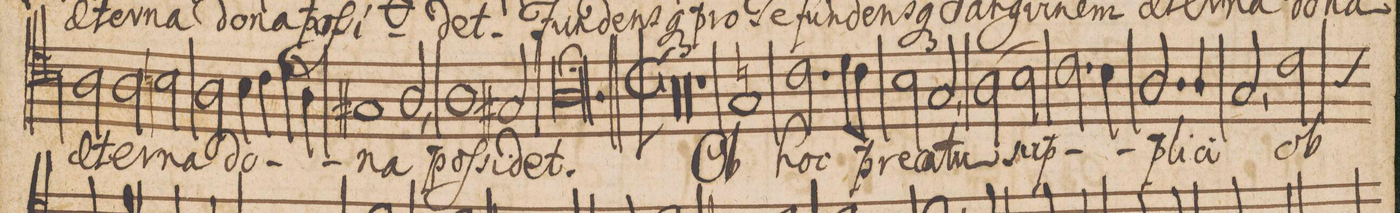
**kern	**text	**dynam
*I"Tenore	*	*
*clefC4	*	*
*k[]	*	*
*met(C|)	*	*
*M3/2	*	*
2A\	ae-	.
2A\	-ter-	.
2Bn\	-na	.
=122	=122	=122
2A\	do-	.
4B\	.	.
4c\	.	.
(4d\	.	.
4A\)	.	.
=123	=123	=123
1G#X/	.	.
2A/,<	-na	.
=124	=124	=124
1A\	poſ-	.
2G#X/	-si-	.
=125	=125	=125
0.A\;	-det.	.
=126||	=126||	=126||
*M2/2	*	*
*met(C|)	*	*
*mmet(C|)	*	*
00r	.	.
=127	=127	=127
=128	=128	=128
=129	=129	=129
=130	=130	=130
00r	.	.
=131	=131	=131
=132	=132	=132
=133	=133	=133
=134	=134	=134
1r	.	.
=135	=135	=135
1Gni/	Ob	.
=136	=136	=136
2.c\	hoc	.
8d\L	pre-	.
8c\J	.	.
=137	=137	=137
2B\	-ca-	.
2G/,<	-tu	.
=138	=138	=138
(2A\	sup-	.
2B\)	.	.
=139	=139	=139
2.c\	.	.
4B\	.	.
=140	=140	=140
2.A/	.	.
4A/	-pli-	.
=141	=141	=141
2G/,<	-ci	.
2c\	ob	.
*custos:A	*	*
=142	=142	=142
*-	*-	*-
